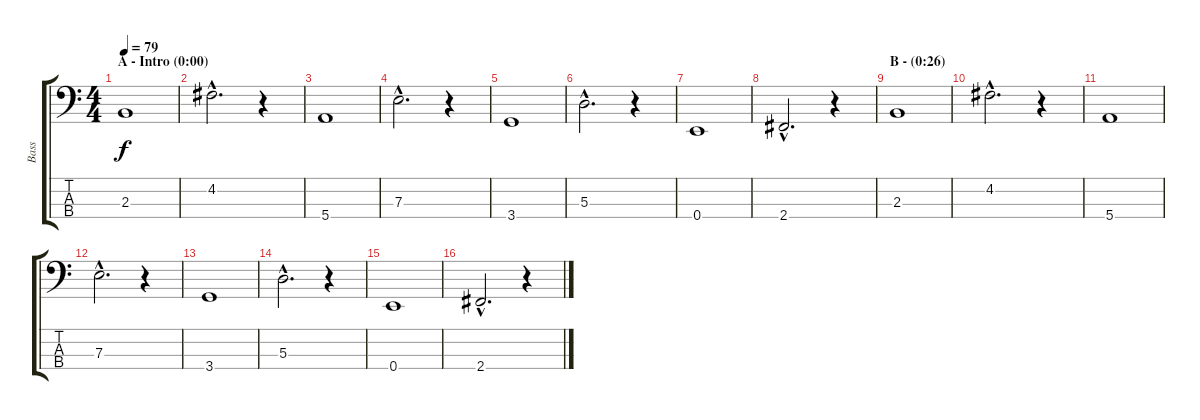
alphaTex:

\track ("Bass" "Bass") {instrument electricbasspick}
\staff {score tabs}
\tuning (G2 D2 A1 E1) {hide}
\ts (4 4)
\section ("" "A - Intro (0:00)")
\tempo 79
\clef f4
\ks c
2.3.1{dy f instrument electricbasspick} |
4.2{hac}.2{d} r.4 |
5.4.1 |
7.3{hac}.2{d} r.4 |
3.4.1 |
5.3{hac}.2{d} r.4 |
0.4.1 |
2.4{hac}.2{d} r.4 |
\section ("" "B - (0:26)")
2.3.1 |
4.2{hac}.2{d} r.4 |
5.4.1 |
7.3{hac}.2{d} r.4 |
3.4.1 |
5.3{hac}.2{d} r.4 |
0.4.1 |
2.4{hac}.2{d} r.4
